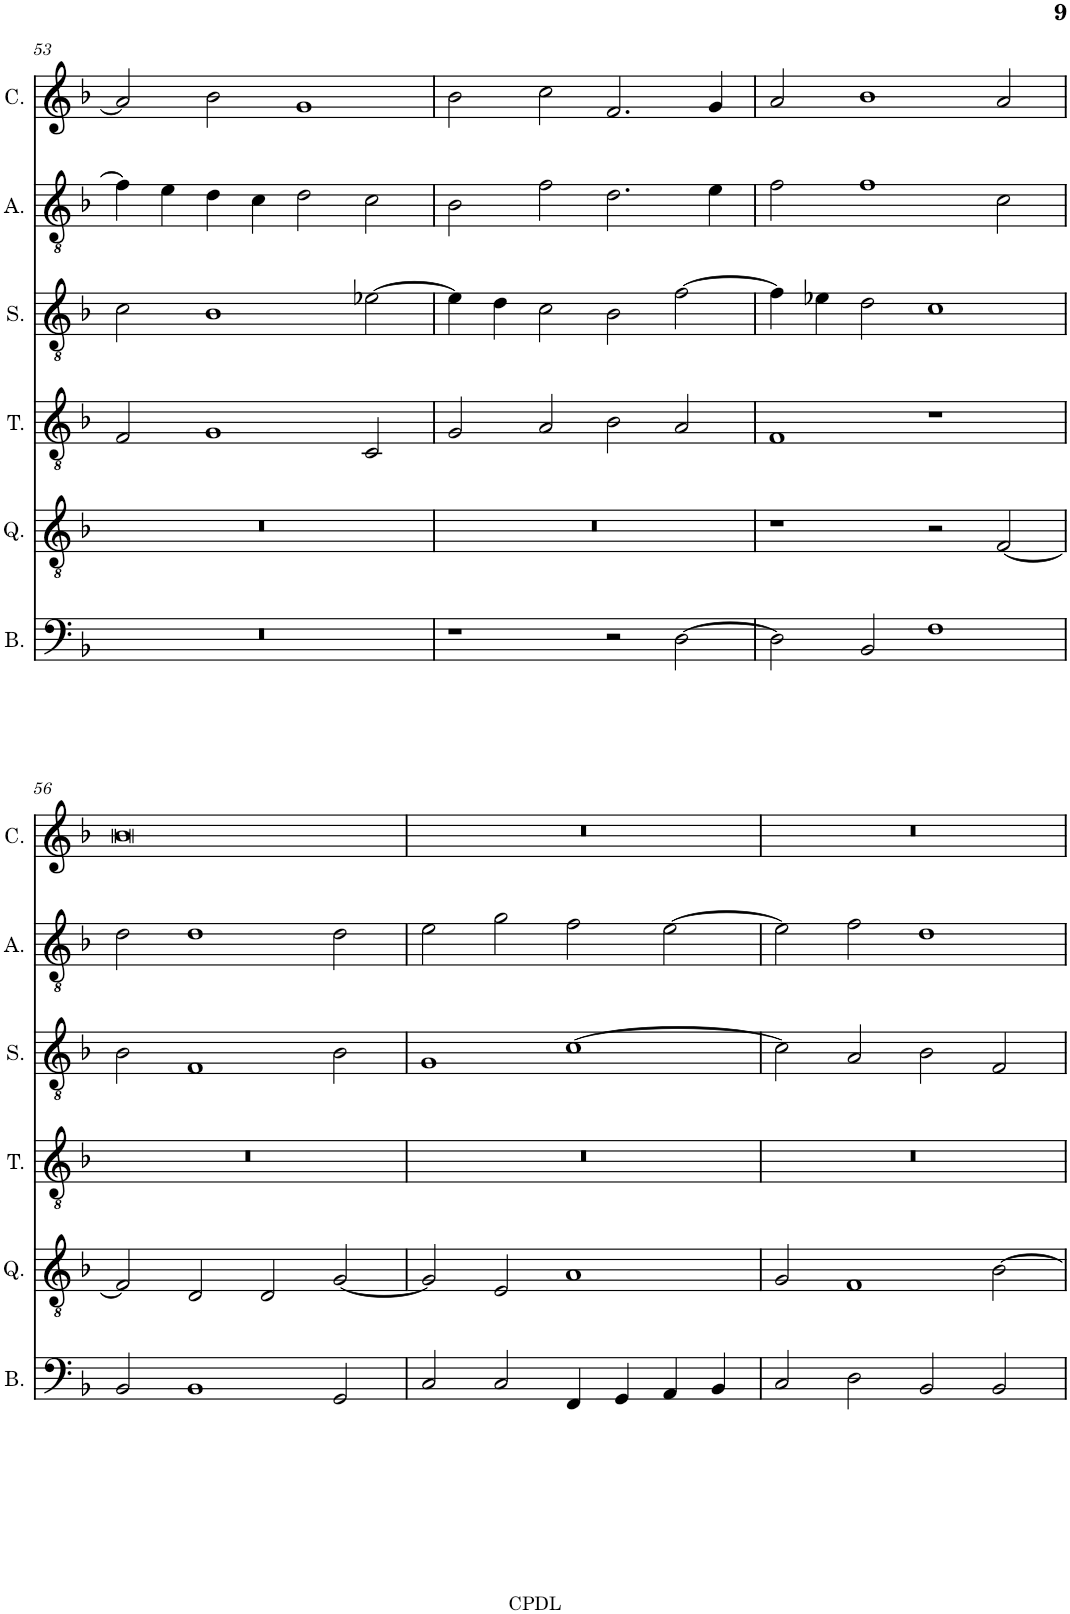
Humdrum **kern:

**kern	**kern	**kern	**kern	**kern	**kern
*part6	*part5	*part4	*part3	*part2	*part1
*staff6	*staff5	*staff4	*staff3	*staff2	*staff1
*I"Bassus	*I"Quintus	*I"Tenor	*I"Sextus	*I"Altus	*I"Cantus
*I'B.	*I'Q.	*I'T.	*I'S.	*I'A.	*I'C.
!!LO:PB:g=z
*clefF4	*clefGv2	*clefGv2	*clefGv2	*clefGv2	*clefG2
*k[b-]	*k[b-]	*k[b-]	*k[b-]	*k[b-]	*k[b-]
*F:	*F:	*F:	*F:	*F:	*F:
*M4/2	*M4/2	*M4/2	*M4/2	*M4/2	*M4/2
=53	=53	=53	=53	=53	=53
0r	0r	2F/	2c\	4f\]	2a/]
.	.	.	.	4e\	.
.	.	1G	1B-	4d\	2b-\
.	.	.	.	4c\	.
.	.	.	.	2d\	1g
.	.	2C/	[2e-X\	2c\	.
=54	=54	=54	=54	=54	=54
1r	0r	2G/	4e-\]	2B-\	2b-\
.	.	.	4d\	.	.
.	.	2A/	2c\	2f\	2cc\
2r	.	2B-\	2B-\	2.d\	2.f/
[2D\	.	2A/	[2f\	.	.
.	.	.	.	4e\	4g/
=55	=55	=55	=55	=55	=55
2D\]	1r	1F	4f\]	2f\	2a/
.	.	.	4e-X\	.	.
2BB-/	.	.	2d\	1f	1b-
1F	2r	1r	1c	.	.
.	[2F/	.	.	2c\	2a/
!!LO:LB:g=z
=56	=56	=56	=56	=56	=56
2BB-/	2F/]	0r	2B-\	2d\	0b-
1BB-	2D/	.	1F	1d	.
.	2D/	.	.	.	.
2GG/	[2G/	.	2B-\	2d\	.
=57	=57	=57	=57	=57	=57
2C/	2G/]	0r	1G	2e\	0r
2C/	2E/	.	.	2g\	.
4FF/	1A	.	[1c	2f\	.
4GG/	.	.	.	.	.
4AA/	.	.	.	[2e\	.
4BB-/	.	.	.	.	.
=58	=58	=58	=58	=58	=58
2C/	2G/	0r	2c\]	2e\]	0r
2D\	1F	.	2A/	2f\	.
2BB-/	.	.	2B-\	1d	.
2BB-/	[2B-\	.	2F/	.	.
=	=	=	=	=	=
*-	*-	*-	*-	*-	*-
